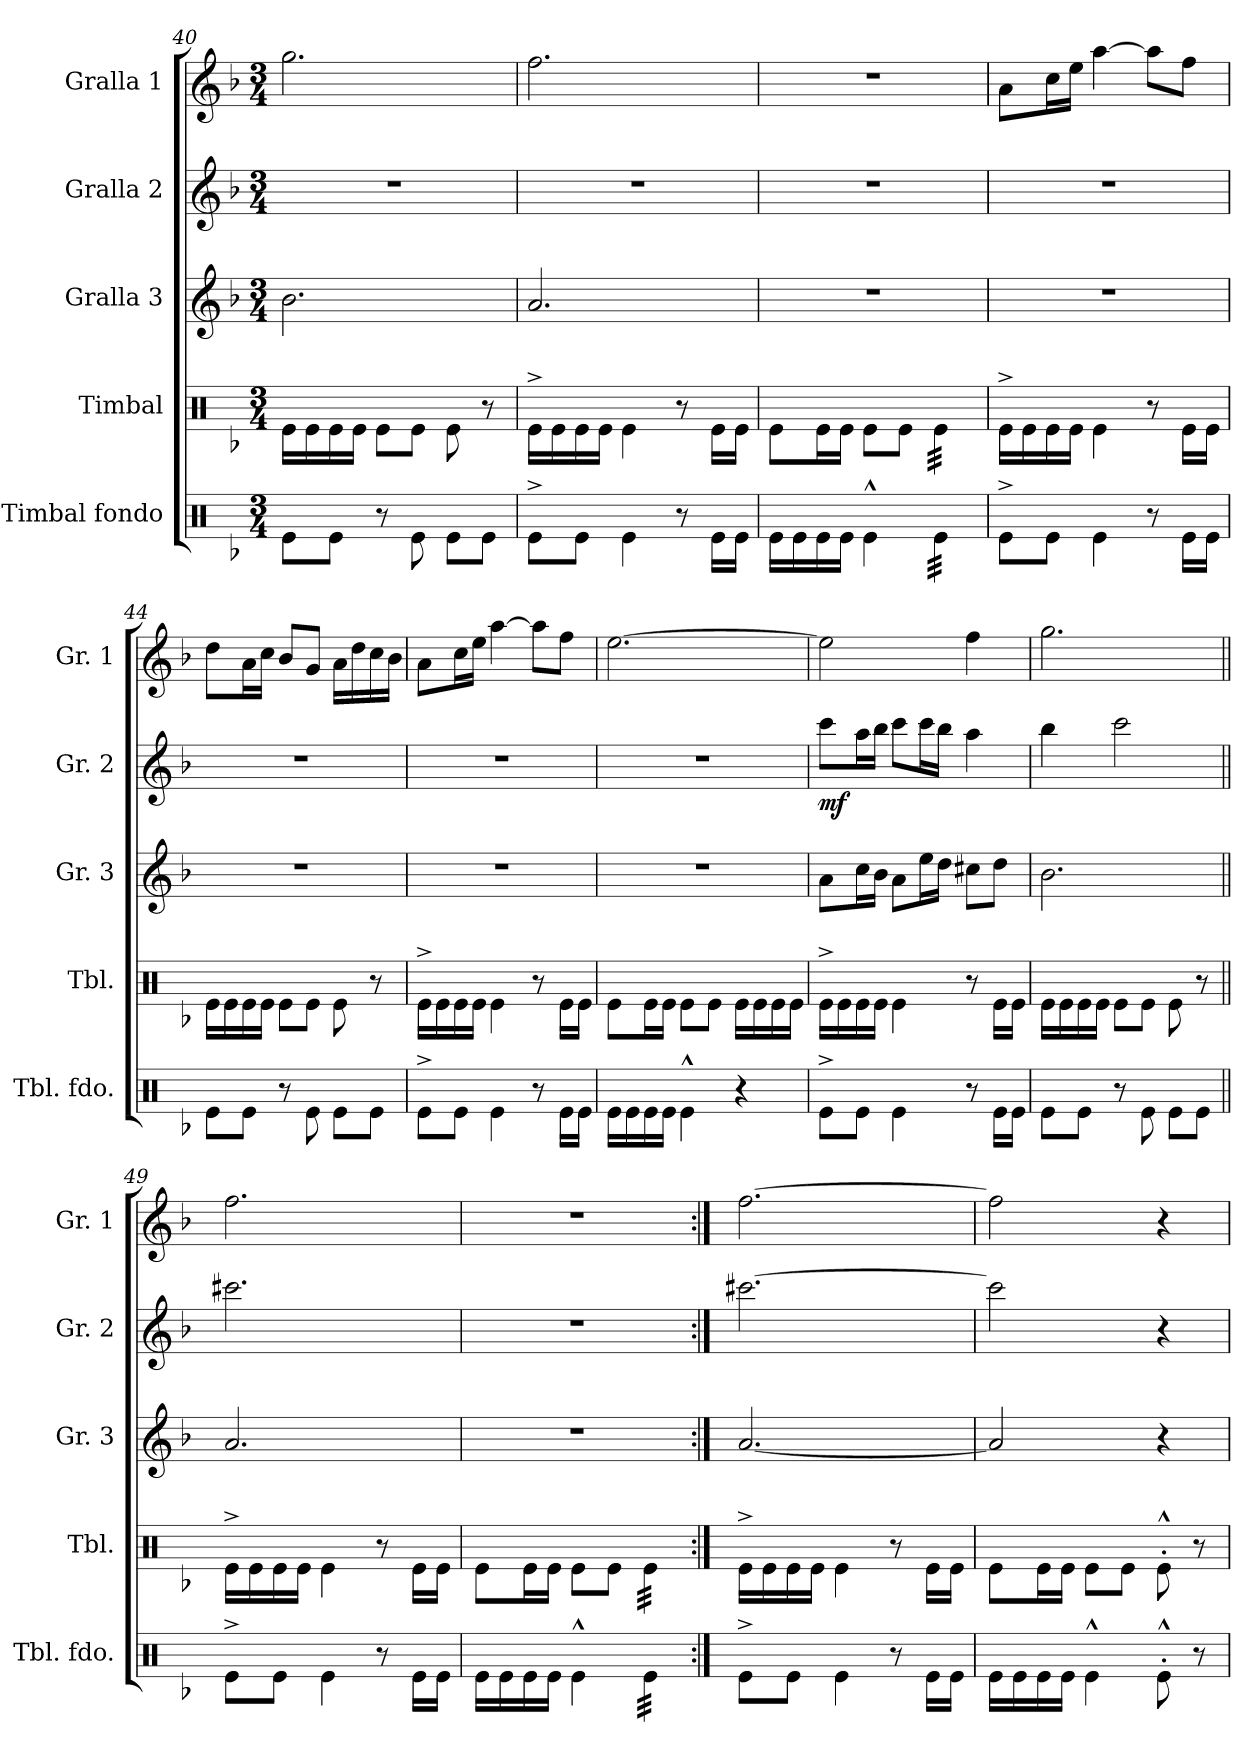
**kern	**kern	**kern	**kern	**dynam	**kern
*part5	*part4	*part3	*part2	*part2	*part1
*staff5	*staff4	*staff3	*staff2	*staff2	*staff1
*I"Timbal fondo	*I"Timbal	*I"Gralla 3	*I"Gralla 2	*	*I"Gralla 1
*I'Tbl. fdo.	*I'Tbl.	*I'Gr. 3	*I'Gr. 2	*	*I'Gr. 1
*clefX	*clefX	*clefG2	*clefG2	*	*clefG2
*k[b-]	*k[b-]	*k[b-]	*k[b-]	*	*k[b-]
*d:	*d:	*d:	*d:	*	*d:
*M3/4	*M3/4	*M3/4	*M3/4	*	*M3/4
=40	=40	=40	=40	=40	=40
8Re\L	16Re\LL	2.b-\	2.r	.	2.gg\
.	16Re\	.	.	.	.
8Re\J	16Re\	.	.	.	.
.	16Re\JJ	.	.	.	.
8r	8Re\L	.	.	.	.
8Re\	8Re\J	.	.	.	.
8Re\L	8Re\	.	.	.	.
8Re\J	8r	.	.	.	.
=41	=41	=41	=41	=41	=41
8Re^>\L	16Re^>\LL	2.a/	2.r	.	2.ff\
.	16Re\	.	.	.	.
8Re\J	16Re\	.	.	.	.
.	16Re\JJ	.	.	.	.
4Re\	4Re\	.	.	.	.
8r	8r	.	.	.	.
16Re\LL	16Re\LL	.	.	.	.
16Re\JJ	16Re\JJ	.	.	.	.
!!LO:LB:g=z
=42	=42	=42	=42	=42	=42
16Re\LL	8Re\L	2.r	2.r	.	2.r
16Re\	.	.	.	.	.
16Re\	16Re\L	.	.	.	.
16Re\JJ	16Re\JJ	.	.	.	.
4Re^^>\	8Re\L	.	.	.	.
.	8Re\J	.	.	.	.
*tremolo	*	*	*	*	*
*	*tremolo	*	*	*	*
32Re\LLL	32Re\LLL	.	.	.	.
32Re\	32Re\	.	.	.	.
32Re\	32Re\	.	.	.	.
32Re\	32Re\	.	.	.	.
32Re\	32Re\	.	.	.	.
32Re\	32Re\	.	.	.	.
32Re\	32Re\	.	.	.	.
32Re\JJJ	32Re\JJJ	.	.	.	.
*	*Xtremolo	*	*	*	*
*Xtremolo	*	*	*	*	*
=43	=43	=43	=43	=43	=43
8Re^>\L	16Re^>\LL	2.r	2.r	.	8a\L
.	16Re\	.	.	.	.
8Re\J	16Re\	.	.	.	16cc\L
.	16Re\JJ	.	.	.	16ee\JJ
4Re\	4Re\	.	.	.	[4aa\
8r	8r	.	.	.	8aa\L]
16Re\LL	16Re\LL	.	.	.	8ff\J
16Re\JJ	16Re\JJ	.	.	.	.
=44	=44	=44	=44	=44	=44
8Re\L	16Re\LL	2.r	2.r	.	8dd\L
.	16Re\	.	.	.	.
8Re\J	16Re\	.	.	.	16a\L
.	16Re\JJ	.	.	.	16cc\JJ
8r	8Re\L	.	.	.	8b-/L
8Re\	8Re\J	.	.	.	8g/J
8Re\L	8Re\	.	.	.	16a\LL
.	.	.	.	.	16dd\
8Re\J	8r	.	.	.	16cc\
.	.	.	.	.	16b-\JJ
=45	=45	=45	=45	=45	=45
8Re^>\L	16Re^>\LL	2.r	2.r	.	8a\L
.	16Re\	.	.	.	.
8Re\J	16Re\	.	.	.	16cc\L
.	16Re\JJ	.	.	.	16ee\JJ
4Re\	4Re\	.	.	.	[4aa\
8r	8r	.	.	.	8aa\L]
16Re\LL	16Re\LL	.	.	.	8ff\J
16Re\JJ	16Re\JJ	.	.	.	.
=46	=46	=46	=46	=46	=46
16Re\LL	8Re\L	2.r	2.r	.	[2.ee\
16Re\	.	.	.	.	.
16Re\	16Re\L	.	.	.	.
16Re\JJ	16Re\JJ	.	.	.	.
4Re^^>\	8Re\L	.	.	.	.
.	8Re\J	.	.	.	.
4r	16Re\LL	.	.	.	.
.	16Re\	.	.	.	.
.	16Re\	.	.	.	.
.	16Re\JJ	.	.	.	.
=47	=47	=47	=47	=47	=47
!	!	!	!	!LO:DY:b	!
8Re^>\L	16Re^>\LL	8a\L	8ccc\L	mf	2ee\]
.	16Re\	.	.	.	.
8Re\J	16Re\	16cc\L	16aa\L	.	.
.	16Re\JJ	16b-\JJ	16bb-\JJ	.	.
4Re\	4Re\	8a\L	8ccc\L	.	.
.	.	16ee\L	16ccc\L	.	.
.	.	16dd\JJ	16bb-\JJ	.	.
8r	8r	8cc#X\L	4aa\	.	4ff\
16Re\LL	16Re\LL	8dd\J	.	.	.
16Re\JJ	16Re\JJ	.	.	.	.
!!LO:LB:g=z
=48	=48	=48	=48	=48	=48
8Re\L	16Re\LL	2.b-\	4bb-\	.	2.gg\
.	16Re\	.	.	.	.
8Re\J	16Re\	.	.	.	.
.	16Re\JJ	.	.	.	.
8r	8Re\L	.	2ccc\	.	.
8Re\	8Re\J	.	.	.	.
8Re\L	8Re\	.	.	.	.
8Re\J	8r	.	.	.	.
=49||	=49||	=49||	=49||	=49||	=49||
8Re^>\L	16Re^>\LL	2.a/	2.ccc#X\	.	2.ff\
.	16Re\	.	.	.	.
8Re\J	16Re\	.	.	.	.
.	16Re\JJ	.	.	.	.
4Re\	4Re\	.	.	.	.
8r	8r	.	.	.	.
16Re\LL	16Re\LL	.	.	.	.
16Re\JJ	16Re\JJ	.	.	.	.
=50	=50	=50	=50	=50	=50
16Re\LL	8Re\L	2.r	2.r	.	2.r
16Re\	.	.	.	.	.
16Re\	16Re\L	.	.	.	.
16Re\JJ	16Re\JJ	.	.	.	.
4Re^^>\	8Re\L	.	.	.	.
.	8Re\J	.	.	.	.
*tremolo	*	*	*	*	*
*	*tremolo	*	*	*	*
32Re\LLL	32Re\LLL	.	.	.	.
32Re\	32Re\	.	.	.	.
32Re\	32Re\	.	.	.	.
32Re\	32Re\	.	.	.	.
32Re\	32Re\	.	.	.	.
32Re\	32Re\	.	.	.	.
32Re\	32Re\	.	.	.	.
32Re\JJJ	32Re\JJJ	.	.	.	.
*	*Xtremolo	*	*	*	*
*Xtremolo	*	*	*	*	*
=51:|!	=51:|!	=51:|!	=51:|!	=51:|!	=51:|!
8Re^>\L	16Re^>\LL	[2.a/	[2.ccc#X\	.	[2.ff\
.	16Re\	.	.	.	.
8Re\J	16Re\	.	.	.	.
.	16Re\JJ	.	.	.	.
4Re\	4Re\	.	.	.	.
8r	8r	.	.	.	.
16Re\LL	16Re\LL	.	.	.	.
16Re\JJ	16Re\JJ	.	.	.	.
=52	=52	=52	=52	=52	=52
16Re\LL	8Re\L	2a/]	2ccc#\]	.	2ff\]
16Re\	.	.	.	.	.
16Re\	16Re\L	.	.	.	.
16Re\JJ	16Re\JJ	.	.	.	.
4Re^^>\	8Re\L	.	.	.	.
.	8Re\J	.	.	.	.
8Re^^>'>\	8Re^^>'>\	4r	4r	.	4r
8r	8r	.	.	.	.
=	=	=	=	=	=
*-	*-	*-	*-	*-	*-
